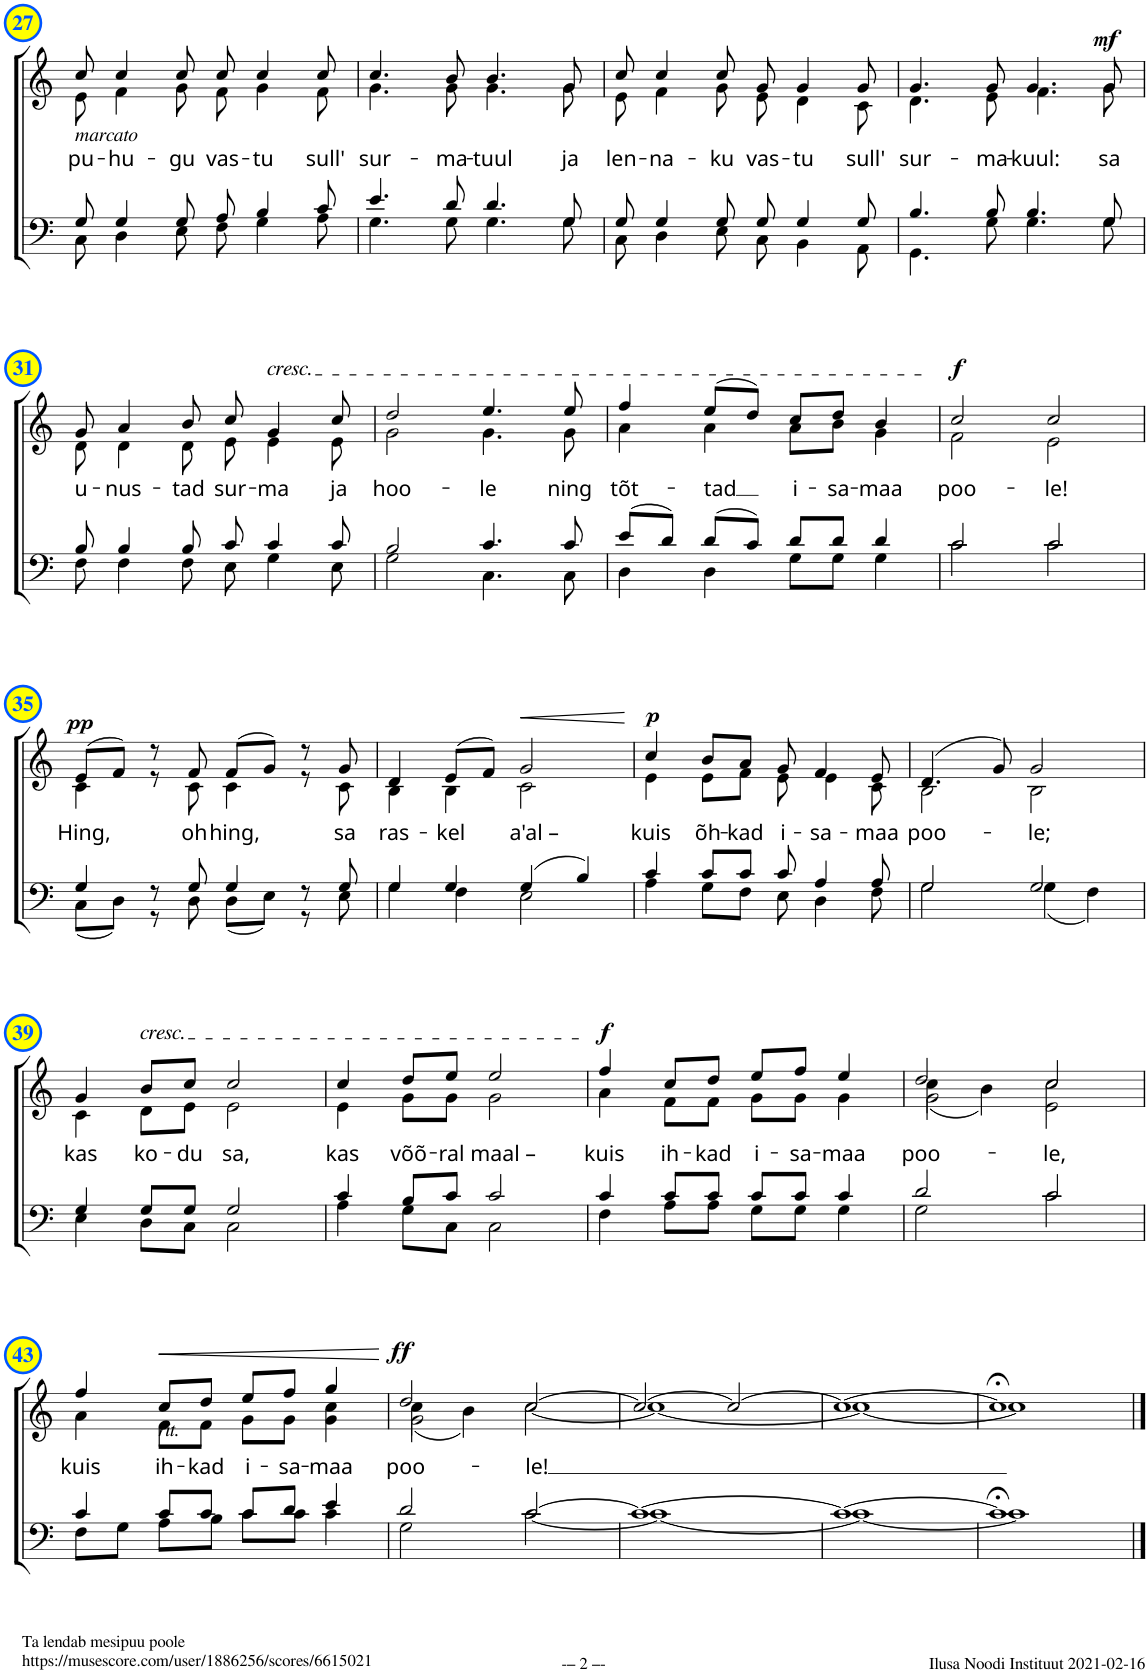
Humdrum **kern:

**kern	**kern	**text	**dynam
*part2	*part1	*part1	*part1
*staff2	*staff1	*staff1	*staff1
*I"T B	*I"S A	*	*
!!LO:PB:g=z
*clefF4	*clefG2	*	*
*	*Trd1c2	*	*
*k[]	*k[]	*	*
*M4/4	*M4/4	*	*
=27	=27	=27	=27
*^	*	*	*
!	!	!LO:TX:b:i:t=marcato	!	!
!	!	!	!LO:LY:b	!
*	*	*^	*	*
8G/	8C\	8cc/	8e\	pu-	.
!	!	!	!	!LO:LY:b	!
4G/	4D\	4cc/	4f\	-hu-	.
!	!	!	!	!LO:LY:b	!
8G/	8E\	8cc/	8g\	-gu	.
!	!	!	!	!LO:LY:b	!
8A/	8F\	8cc/	8f\	vas-	.
!	!	!	!	!LO:LY:b	!
4B/	4G\	4cc/	4g\	-tu	.
!	!	!	!	!LO:LY:b	!
8c/	8A\	8cc/	8f\	sull'	.
=28	=28	=28	=28	=28	=28
!	!	!	!	!LO:LY:b	!
4.e/	4.G\	4.cc/	4.g\	sur-	.
!	!	!	!	!LO:LY:b	!
8d/	8G\	8b/	8g\	-ma-	.
!	!	!	!	!LO:LY:b	!
4.d/	4.G\	4.b/	4.g\	-tuul	.
!	!	!	!	!LO:LY:b	!
8G/	8G\	8g/	8g\	ja	.
=29	=29	=29	=29	=29	=29
!	!	!	!	!LO:LY:b	!
8G/	8C\	8cc/	8e\	len-	.
!	!	!	!	!LO:LY:b	!
4G/	4D\	4cc/	4f\	-na-	.
!	!	!	!	!LO:LY:b	!
8G/	8E\	8cc/	8g\	-ku	.
!	!	!	!	!LO:LY:b	!
8G/	8C\	8g/	8e\	vas-	.
!	!	!	!	!LO:LY:b	!
4G/	4BB\	4g/	4d\	-tu	.
!	!	!	!	!LO:LY:b	!
8G/	8AA\	8g/	8c\	sull'	.
=30	=30	=30	=30	=30	=30
!	!	!	!	!LO:LY:b	!
4.B/	4.GG\	4.g/	4.d\	sur-	.
!	!	!	!	!LO:LY:b	!
8B/	8G\	8g/	8e\	-ma-	.
!	!	!	!	!LO:LY:b	!
4.B/	4.G\	4.g/	4.f\	-kuul:	.
!	!	!	!	!LO:LY:b	!LO:DY:a
8G/	8G\	8g/	8g\	sa	mf
!!LO:LB:g=z	!!
=31	=31	=31	=31	=31	=31
!	!	!	!	!LO:LY:b	!
8B/	8F\	8g/	8d\	u-	.
!	!	!	!	!LO:LY:b	!
4B/	4F\	4a/	4d\	-nus-	.
!	!	!	!	!LO:LY:b	!
8B/	8F\	8b/	8d\	-tad	.
!	!	!	!	!LO:LY:b	!
8c/	8E\	8cc/	8e\	sur-	.
!	!	!LO:TX:a:i:t=cresc.	!	!	!
!	!	!	!	!LO:LY:b	!
4c/	4G\	4g/	4e\	-ma	.
!	!	!	!	!LO:LY:b	!
8c/	8E\	8cc/	8e\	ja	.
=32	=32	=32	=32	=32	=32
!	!	!	!	!LO:LY:b	!
2B/	2G\	2dd/	2g\	hoo-	.
!	!	!	!	!LO:LY:b	!
4.c/	4.C\	4.ee/	4.g\	-le	.
!	!	!	!	!LO:LY:b	!
8c/	8C\	8ee/	8g\	ning	.
=33	=33	=33	=33	=33	=33
!	!	!	!	!LO:LY:b	!
(8e/L	4D\	4ff/	4a\	tõt-	.
8d/J)	.	.	.	.	.
!	!	!	!	!LO:LY:b	!
(8d/L	4D\	(>8ee/L	4a\	-tad	.
8c/J)	.	8dd/J)	.	.	.
!	!	!	!	!LO:LY:b	!
8d/L	8G\L	8cc/L	8a\L	i-	.
!	!	!	!	!LO:LY:b	!
8d/J	8G\J	8dd/J	8b\J	-sa-	.
!	!	!	!	!LO:LY:b	!
4d/	4G\	4b/	4g\	-maa	.
=34	=34	=34	=34	=34	=34
!	!	!	!	!LO:LY:b	!LO:DY:a
2c/	2c\	2cc/	2f\	poo-	f
!	!	!	!	!LO:LY:b	!
2c/	2c\	2cc/	2e\	-le!	.
!!LO:LB:g=z	!!
=35	=35	=35	=35	=35	=35
!	!	!	!	!LO:LY:b	!LO:DY:a
4G/	(8C\L	(8e/L	4c\	Hing,	pp
.	8D\J)	8f/J)	.	.	.
8r	8r	8r	8r	.	.
!	!	!	!	!LO:LY:b	!
8G/	8D\	8f/	8c\	oh	.
!	!	!	!	!LO:LY:b	!
4G/	(8D\L	(8f/L	4c\	hing,	.
.	8E\J)	8g/J)	.	.	.
8r	8r	8r	8r	.	.
!	!	!	!	!LO:LY:b	!
8G/	8E\	8g/	8c\	sa	.
=36	=36	=36	=36	=36	=36
!	!	!	!	!LO:LY:b	!
4G/	4G\	4d/	4B\	ras-	.
!	!	!	!	!LO:LY:b	!
4G/	4F\	(8e/L	4B\	-kel	.
.	.	8f/J)	.	.	.
!	!	!	!	!LO:LY:b	!LO:HP:b
(4G/	2E\	2g/	2c\	a'al –	<
4B/)	.	.	.	.	.
*v	*v	*	*	*	*
*	*v	*v	*	*
.	.	.	[
=37	=37	=37	=37
*^	*^	*	*
!	!	!	!	!LO:LY:b	!LO:DY:a
4c/	4A\	4cc/	4e\	kuis	p
!	!	!	!	!LO:LY:b	!
8c/L	8G\L	8b/L	8e\L	õh-	.
!	!	!	!	!LO:LY:b	!
8c/J	8F\J	8a/J	8f\J	-kad	.
!	!	!	!	!LO:LY:b	!
8c/	8E\	8g/	8e\	i-	.
!	!	!	!	!LO:LY:b	!
4A/	4D\	4f/	4e\	-sa-	.
!	!	!	!	!LO:LY:b	!
8A/	8F\	8e/	8c\	-maa	.
=38	=38	=38	=38	=38	=38
!	!	!	!	!LO:LY:b	!
2G/	2G\	(4.d/	2B\	poo-	.
.	.	8g/)	.	.	.
!	!	!	!	!LO:LY:b	!
2G/	(4G\	2g/	2B\	-le;	.
.	4F\)	.	.	.	.
!!LO:LB:g=z	!!
=39	=39	=39	=39	=39	=39
!	!	!	!	!LO:LY:b	!
4G/	4E\	4g/	4c\	kas	.
!	!	!LO:TX:a:i:t=cresc.	!	!	!
!	!	!	!	!LO:LY:b	!
8G/L	8D\L	8b/L	8d\L	ko-	.
!	!	!	!	!LO:LY:b	!
8G/J	8C\J	8cc/J	8e\J	-du	.
!	!	!	!	!LO:LY:b	!
2G/	2C\	2cc/	2e\	sa,	.
=40	=40	=40	=40	=40	=40
!	!	!	!	!LO:LY:b	!
4c/	4A\	4cc/	4e\	kas	.
!	!	!	!	!LO:LY:b	!
8B/L	8G\L	8dd/L	8g\L	võõ-	.
!	!	!	!	!LO:LY:b	!
8c/J	8C\J	8ee/J	8g\J	-ral	.
!	!	!	!	!LO:LY:b	!
2c/	2C\	2ee/	2g\	maal –	.
=41	=41	=41	=41	=41	=41
!	!	!	!	!LO:LY:b	!LO:DY:a
4c/	4F\	4ff/	4a\	kuis	f
!	!	!	!	!LO:LY:b	!
8c/L	8A\L	8cc/L	8f\L	ih-	.
!	!	!	!	!LO:LY:b	!
8c/J	8A\J	8dd/J	8f\J	-kad	.
!	!	!	!	!LO:LY:b	!
8c/L	8G\L	8ee/L	8g\L	i-	.
!	!	!	!	!LO:LY:b	!
8c/J	8G\J	8ff/J	8g\J	-sa-	.
!	!	!	!	!LO:LY:b	!
4c/	4G\	4ee/	4g\	-maa	.
=42	=42	=42	=42	=42	=42
!	!	!	!	!LO:LY:b	!
*	*	*	*^	*	*
2d/	2G\	2dd/	2g\	(4cc\	poo-	.
.	.	.	.	4b\)	.	.
!	!	!	!	!	!LO:LY:b	!
2c/	2c\	2cc/	2e\ 2cc\	2ryy	-le,	.
!!LO:LB:g=z
=43	=43	=43	=43	=43	=43	=43
!	!	!	!	!	!LO:LY:b	!
*	*	*	*v	*v	*	*
4c/	8F\L	4ff/	4a\	kuis	.
.	8G\J	.	.	.	.
!	!	!LO:TX:b:i:t=rit.	!	!	!
!	!	!	!	!LO:LY:b	!LO:HP:b
8c/L	8A\L	8cc/L	8f\L	ih-	<
!	!	!	!	!LO:LY:b	!
8c/J	8B\J	8dd/J	8f\J	-kad	.
!	!	!	!	!LO:LY:b	!
8c/L	8c\L	8ee/L	8g\L	i-	.
!	!	!	!	!LO:LY:b	!
8d/J	8c\J	8ff/J	8g\J	-sa-	.
!	!	!	!	!LO:LY:b	!
4e/	4c\	4gg/	4g\ 4cc\	-maa	.
*v	*v	*	*	*	*
*	*v	*v	*	*
.	.	.	[
=44	=44	=44	=44
*^	*	*	*
!	!	!	!LO:LY:b	!LO:DY:a
*	*	*^	*	*
*	*	*	*^	*	*
2d/	2G\	2dd/	2g\	(4cc\	poo-	ff
.	.	.	.	4b\)	.	.
!	!	!	!	!	!LO:LY:b	!
[2c/	[2c\	[2cc/	[2cc\	2ryy	-le!	.
*	*	*	*v	*v	*	*
=45	=45	=45	=45	=45	=45
1c_	1c_	2cc/_	1cc_	.	.
.	.	2cc/_	.	.	.
=46	=46	=46	=46	=46	=46
1c_	1c_	1cc_	1cc_	.	.
=47	=47	=47	=47	=47	=47
1c;<]	1c]	1cc;<]	1cc]	.	.
*v	*v	*	*	*	*
*	*v	*v	*	*
==	==	==	==
*-	*-	*-	*-
